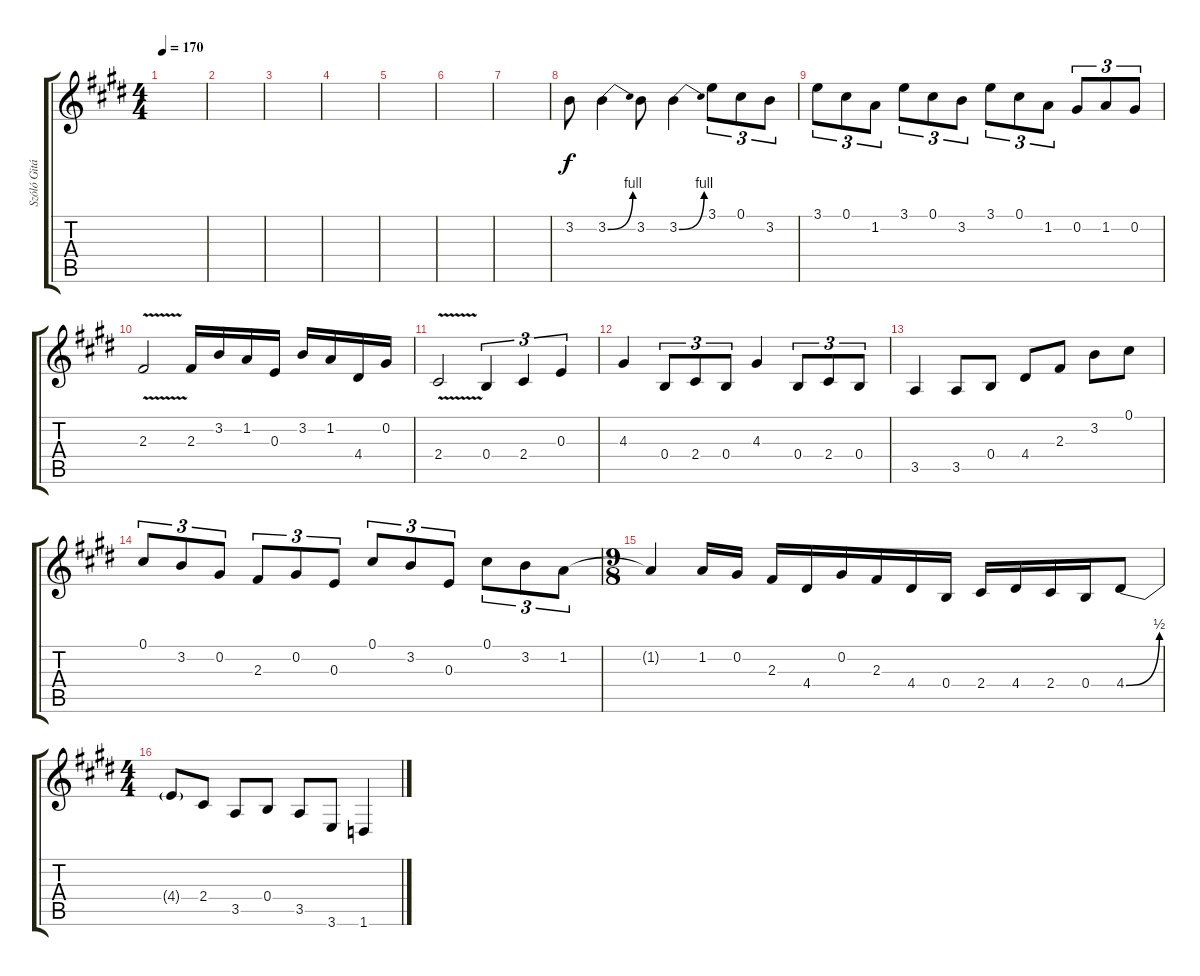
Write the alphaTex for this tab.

\track ("Szóló Gitár" "Szóló Gitá") {instrument overdrivenguitar}
\staff {score tabs}
\tuning (Db4 Ab3 E3 B2 Gb2 Db2) {hide}
\ts (4 4)
\tempo 170
\clef g2
\ks c#minor
|
|
|
|
|
|
|
3.2.8 3.2{be (bend 0 0 60 4)}.4 3.2.8 3.2{be (bend 0 0 60 4)}.4 3.1.8{tu (3 2)} 0.1.8{tu (3 2)} 3.2.8{tu (3 2)} |
3.1.8{tu (3 2)} 0.1.8{tu (3 2)} 1.2.8{tu (3 2)} 3.1.8{tu (3 2)} 0.1.8{tu (3 2)} 3.2.8{tu (3 2)} 3.1.8{tu (3 2)} 0.1.8{tu (3 2)} 1.2.8{tu (3 2)} 0.2.8{tu (3 2)} 1.2.8{tu (3 2)} 0.2.8{tu (3 2)} |
2.3{v}.2 2.3.16 3.2.16 1.2.16 0.3.16 3.2.16 1.2.16 4.4.16 0.2.16 |
2.4{v}.2 0.4.4{tu (3 2)} 2.4.4{tu (3 2)} 0.3.4{tu (3 2)} |
4.3.4 0.4.8{tu (3 2)} 2.4.8{tu (3 2)} 0.4.8{tu (3 2)} 4.3.4 0.4.8{tu (3 2)} 2.4.8{tu (3 2)} 0.4.8{tu (3 2)} |
3.5.4 3.5.8 0.4.8 4.4.8 2.3.8 3.2.8 0.1.8 |
0.1.8{tu (3 2)} 3.2.8{tu (3 2)} 0.2.8{tu (3 2)} 2.3.8{tu (3 2)} 0.2.8{tu (3 2)} 0.3.8{tu (3 2)} 0.1.8{tu (3 2)} 3.2.8{tu (3 2)} 0.3.8{tu (3 2)} 0.1.8{tu (3 2)} 3.2.8{tu (3 2)} 1.2.8{tu (3 2)} |
\ts (9 8)
1.2{t}.4 1.2.16 0.2.16 2.3.16 4.4.16 0.2.16 2.3.16 4.4.16 0.4.16 2.4.16 4.4.16 2.4.16 0.4.16 4.4{be (bend 0 0 60 2)}.8 |
\ts (4 4)
4.4{t}.8 2.4.8 3.5.8 0.4.8 3.5.8 3.6.8 1.6.4
